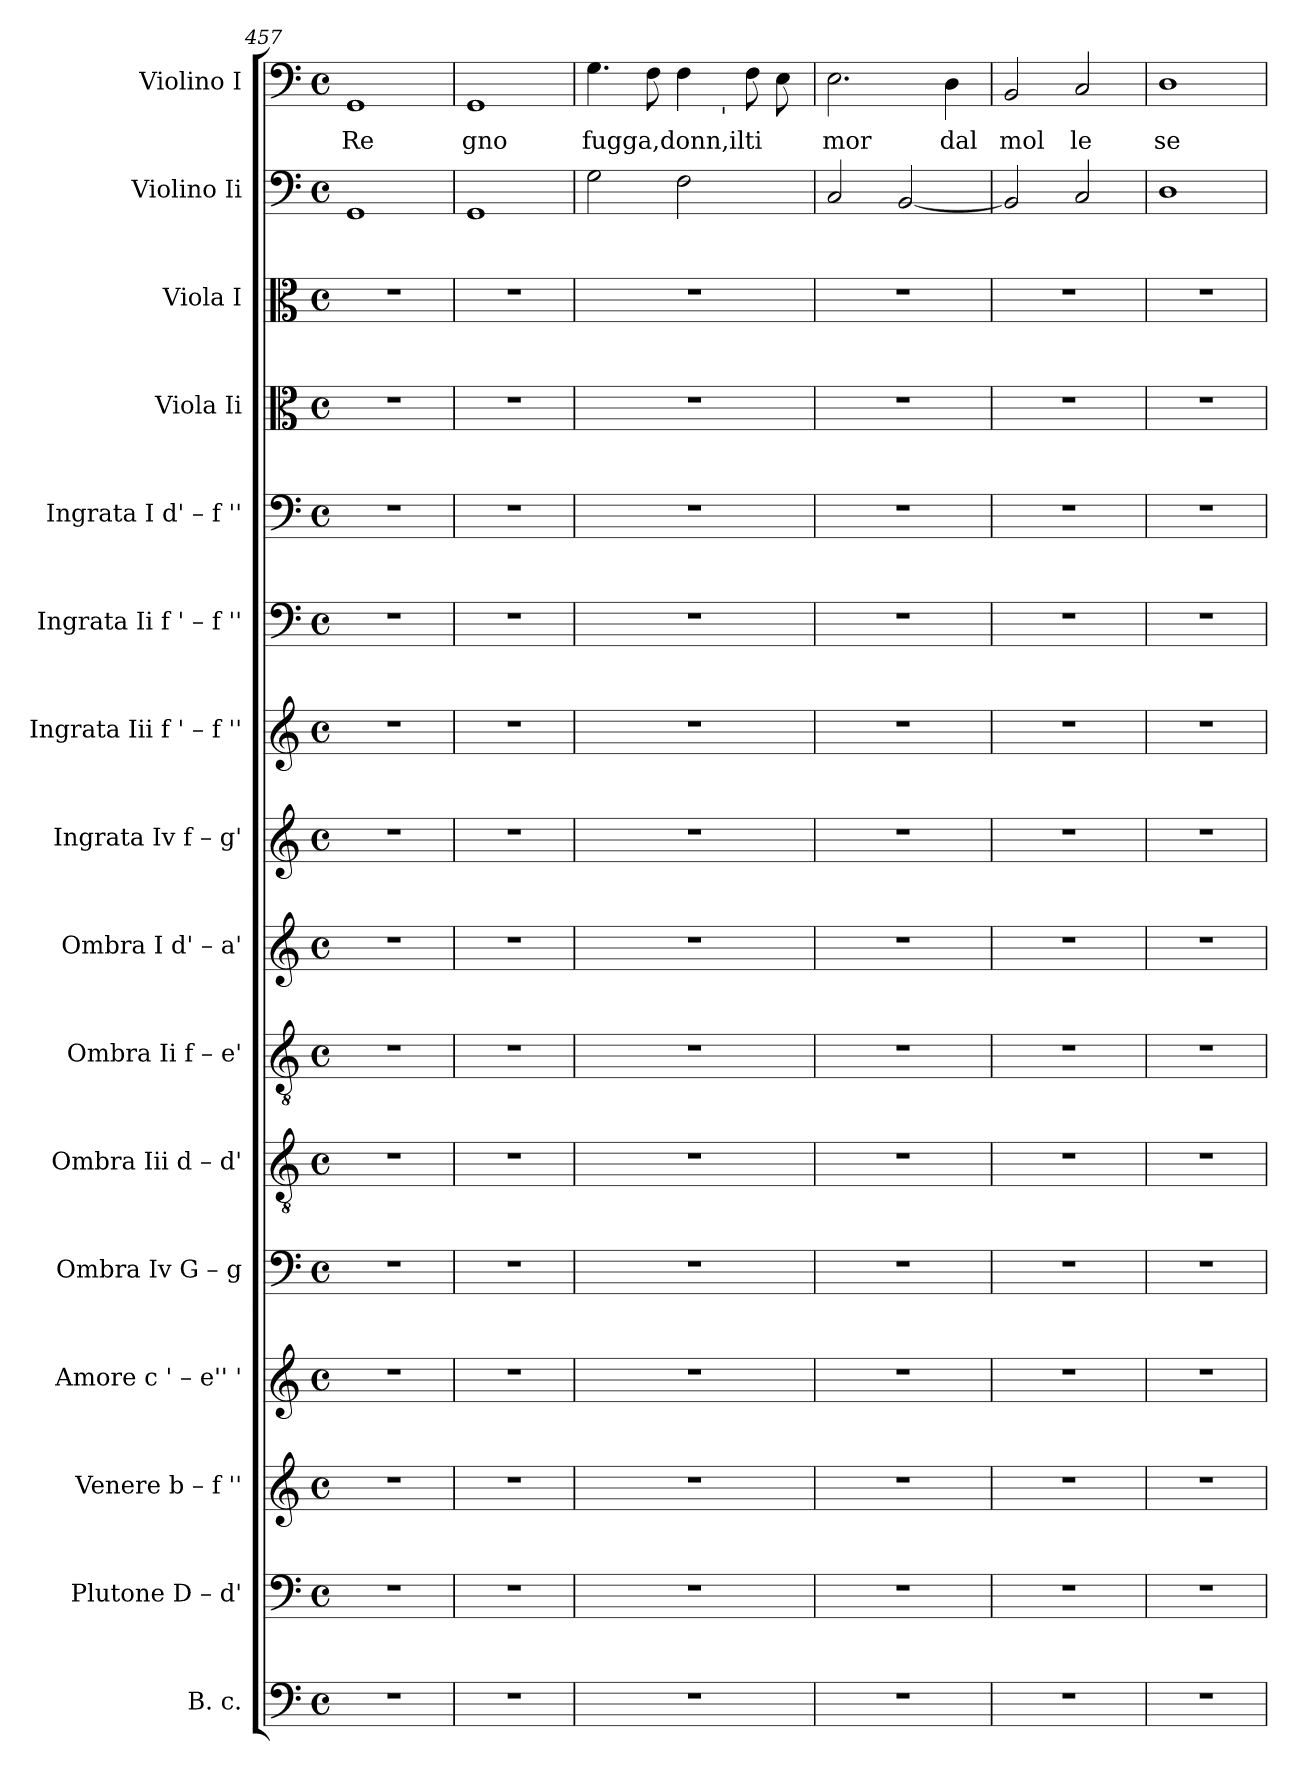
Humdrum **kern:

**kern	**kern	**kern	**kern	**kern	**kern	**kern	**kern	**kern	**kern	**kern	**kern	**kern	**kern	**kern	**kern	**text
*part16	*part15	*part14	*part13	*part12	*part11	*part10	*part9	*part8	*part7	*part6	*part5	*part4	*part3	*part2	*part1	*part1
*staff16	*staff15	*staff14	*staff13	*staff12	*staff11	*staff10	*staff9	*staff8	*staff7	*staff6	*staff5	*staff4	*staff3	*staff2	*staff1	*staff1
*I"B. c.	*I"Plutone  D – d'	*I"Venere  b – f ''	*I"Amore  c ' – e''  '	*I"Ombra Iv  G – g	*I"Ombra Iii  d – d'	*I"Ombra Ii  f – e'	*I"Ombra I  d' – a'	*I"Ingrata Iv  f – g'	*I"Ingrata Iii  f ' – f ''	*I"Ingrata Ii  f ' – f ''	*I"Ingrata I  d' – f ''	*I"Viola Ii	*I"Viola I	*I"Violino Ii	*I"Violino I	*
*clefF4	*clefF4	*clefG2	*clefG2	*clefF4	*clefGv2	*clefGv2	*clefG2	*clefG2	*clefG2	*clefF4	*clefF4	*clefC3	*clefC3	*clefF4	*clefF4	*
*k[]	*k[]	*k[]	*k[]	*k[]	*k[]	*k[]	*k[]	*k[]	*k[]	*k[]	*k[]	*k[]	*k[]	*k[]	*k[]	*
*C:	*C:	*C:	*C:	*C:	*C:	*C:	*C:	*C:	*C:	*C:	*C:	*C:	*C:	*C:	*C:	*
*M4/4	*M4/4	*M4/4	*M4/4	*M4/4	*M4/4	*M4/4	*M4/4	*M4/4	*M4/4	*M4/4	*M4/4	*M4/4	*M4/4	*M4/4	*M4/4	*
*met(c)	*met(c)	*met(c)	*met(c)	*met(c)	*met(c)	*met(c)	*met(c)	*met(c)	*met(c)	*met(c)	*met(c)	*met(c)	*met(c)	*met(c)	*met(c)	*
=457	=457	=457	=457	=457	=457	=457	=457	=457	=457	=457	=457	=457	=457	=457	=457	=457
!	!	!	!	!	!	!	!	!	!	!	!	!	!	!	!	!LO:LY:b:cj
1r	1r	1r	1r	1r	1r	1r	1r	1r	1r	1r	1r	1r	1r	1GG	1GG	Re
=458	=458	=458	=458	=458	=458	=458	=458	=458	=458	=458	=458	=458	=458	=458	=458	=458
!	!	!	!	!	!	!	!	!	!	!	!	!	!	!	!	!LO:LY:b:cj
1r	1r	1r	1r	1r	1r	1r	1r	1r	1r	1r	1r	1r	1r	1GG	1GG	gno
=459	=459	=459	=459	=459	=459	=459	=459	=459	=459	=459	=459	=459	=459	=459	=459	=459
!	!	!	!	!	!	!	!	!	!	!	!	!	!	!	!	!LO:LY:b:cj
*	*	*	*	*	*	*	*	*	*	*	*	*	*	*	*^	*
1r	1r	1r	1r	1r	1r	1r	1r	1r	1r	1r	1r	1r	1r	2G\	4.G\	2ryy	fugga,donn,ilti
!	!	!	!	!	!	!	!	!	!	!	!	!	!	!	!	!	!LO:LY:b:cj
.	.	.	.	.	.	.	.	.	.	.	.	.	.	.	8F\	.	.
!	!	!	!	!	!	!	!	!	!	!	!	!	!	!	!	!	!LO:LY:b:cj
.	.	.	.	.	.	.	.	.	.	.	.	.	.	2F\	4F\	8ryy	.
.	.	.	.	.	.	.	.	.	.	.	.	.	.	.	.	32ryy	.
!	!	!	!	!	!	!	!	!	!	!	!	!	!	!	!	!LO:TX:b:t='	!
.	.	.	.	.	.	.	.	.	.	.	.	.	.	.	.	4ryy	.
!	!	!	!	!	!	!	!	!	!	!	!	!	!	!	!	!	!LO:LY:b:cj
.	.	.	.	.	.	.	.	.	.	.	.	.	.	.	8F\	.	.
!	!	!	!	!	!	!	!	!	!	!	!	!	!	!	!	!	!LO:LY:b:cj
.	.	.	.	.	.	.	.	.	.	.	.	.	.	.	8E\	.	.
.	.	.	.	.	.	.	.	.	.	.	.	.	.	.	.	16.ryy	.
=460	=460	=460	=460	=460	=460	=460	=460	=460	=460	=460	=460	=460	=460	=460	=460	=460	=460
!	!	!	!	!	!	!	!	!	!	!	!	!	!	!	!	!	!LO:LY:b:cj
*	*	*	*	*	*	*	*	*	*	*	*	*	*	*	*v	*v	*
1r	1r	1r	1r	1r	1r	1r	1r	1r	1r	1r	1r	1r	1r	2C/	2.E\	mor
.	.	.	.	.	.	.	.	.	.	.	.	.	.	[<2BB/	.	.
!	!	!	!	!	!	!	!	!	!	!	!	!	!	!	!	!LO:LY:b:cj
.	.	.	.	.	.	.	.	.	.	.	.	.	.	.	4D\	dal
=461	=461	=461	=461	=461	=461	=461	=461	=461	=461	=461	=461	=461	=461	=461	=461	=461
!	!	!	!	!	!	!	!	!	!	!	!	!	!	!	!	!LO:LY:b:cj
1r	1r	1r	1r	1r	1r	1r	1r	1r	1r	1r	1r	1r	1r	2BB/]	2BB/	mol
!	!	!	!	!	!	!	!	!	!	!	!	!	!	!	!	!LO:LY:b:cj
.	.	.	.	.	.	.	.	.	.	.	.	.	.	2C/	2C/	le
=462	=462	=462	=462	=462	=462	=462	=462	=462	=462	=462	=462	=462	=462	=462	=462	=462
!	!	!	!	!	!	!	!	!	!	!	!	!	!	!	!	!LO:LY:b:cj
1r	1r	1r	1r	1r	1r	1r	1r	1r	1r	1r	1r	1r	1r	1D	1D	se
=	=	=	=	=	=	=	=	=	=	=	=	=	=	=	=	=
*-	*-	*-	*-	*-	*-	*-	*-	*-	*-	*-	*-	*-	*-	*-	*-	*-
